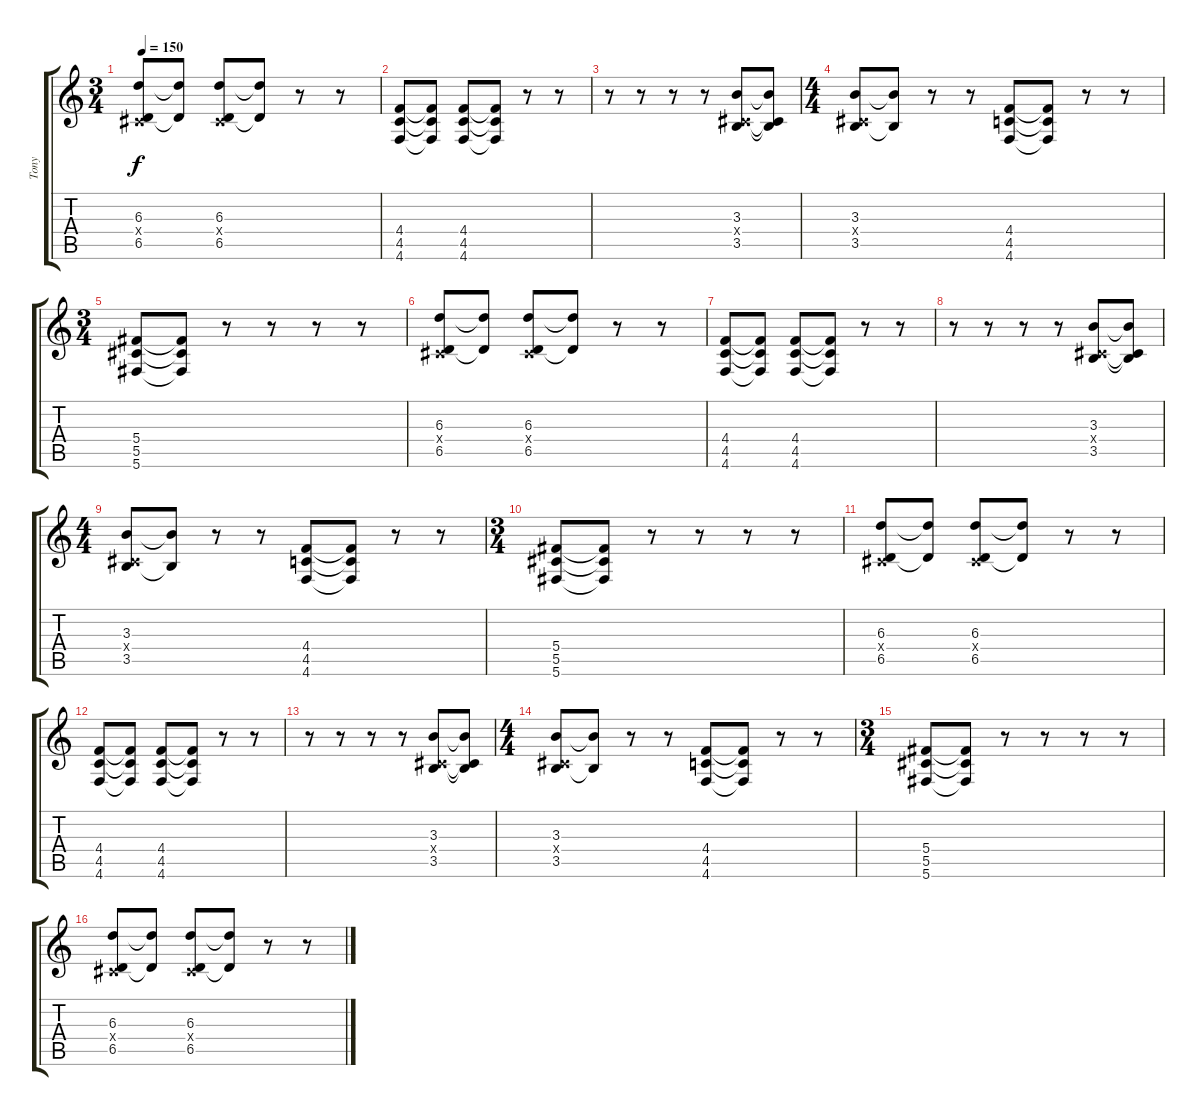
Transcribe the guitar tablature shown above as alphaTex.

\track ("Tony" "Tony") {instrument distortionguitar}
\staff {score tabs}
\tuning (Db4 C4 Ab3 Db3 Ab2 Db2) {hide}
\ts (3 4)
\tempo 150
\clef g2
\ks c
(6.3 0.4{x} 6.5).8{dy f} (6.3{t} 6.5{t}).8 (6.3 0.4{x} 6.5).8 (6.3{t} 6.5{t}).8 r.8 r.8 |
(4.4 4.5 4.6).8 (4.4{t} 4.5{t} 4.6{t}).8 (4.4 4.5 4.6).8 (4.4{t} 4.5{t} 4.6{t}).8 r.8 r.8 |
r.8 r.8 r.8 r.8 (3.3 0.4{x} 3.5).8 (3.3{t} 0.4{t} 3.5{t}).8 |
\ts (4 4)
(3.3 0.4{x} 3.5).8 (3.3{t} 3.5{t}).8 r.8 r.8 (4.4 4.5 4.6).8 (4.4{t} 4.5{t} 4.6{t}).8 r.8 r.8 |
\ts (3 4)
(5.4 5.5 5.6).8 (5.4{t} 5.5{t} 5.6{t}).8 r.8 r.8 r.8 r.8 |
(6.3 0.4{x} 6.5).8 (6.3{t} 6.5{t}).8 (6.3 0.4{x} 6.5).8 (6.3{t} 6.5{t}).8 r.8 r.8 |
(4.4 4.5 4.6).8 (4.4{t} 4.5{t} 4.6{t}).8 (4.4 4.5 4.6).8 (4.4{t} 4.5{t} 4.6{t}).8 r.8 r.8 |
r.8 r.8 r.8 r.8 (3.3 0.4{x} 3.5).8 (3.3{t} 0.4{t} 3.5{t}).8 |
\ts (4 4)
(3.3 0.4{x} 3.5).8 (3.3{t} 3.5{t}).8 r.8 r.8 (4.4 4.5 4.6).8 (4.4{t} 4.5{t} 4.6{t}).8 r.8 r.8 |
\ts (3 4)
(5.4 5.5 5.6).8 (5.4{t} 5.5{t} 5.6{t}).8 r.8 r.8 r.8 r.8 |
(6.3 0.4{x} 6.5).8 (6.3{t} 6.5{t}).8 (6.3 0.4{x} 6.5).8 (6.3{t} 6.5{t}).8 r.8 r.8 |
(4.4 4.5 4.6).8 (4.4{t} 4.5{t} 4.6{t}).8 (4.4 4.5 4.6).8 (4.4{t} 4.5{t} 4.6{t}).8 r.8 r.8 |
r.8 r.8 r.8 r.8 (3.3 0.4{x} 3.5).8 (3.3{t} 0.4{t} 3.5{t}).8 |
\ts (4 4)
(3.3 0.4{x} 3.5).8 (3.3{t} 3.5{t}).8 r.8 r.8 (4.4 4.5 4.6).8 (4.4{t} 4.5{t} 4.6{t}).8 r.8 r.8 |
\ts (3 4)
(5.4 5.5 5.6).8 (5.4{t} 5.5{t} 5.6{t}).8 r.8 r.8 r.8 r.8 |
(6.3 0.4{x} 6.5).8 (6.3{t} 6.5{t}).8 (6.3 0.4{x} 6.5).8 (6.3{t} 6.5{t}).8 r.8 r.8
